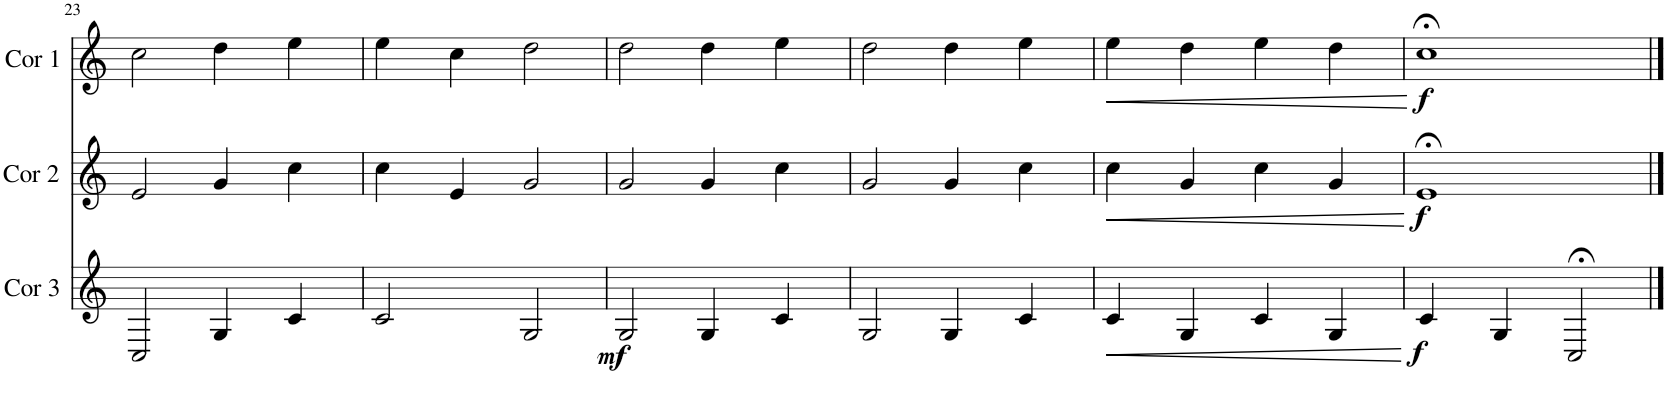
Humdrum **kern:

**kern	**dynam	**kern	**dynam	**kern	**dynam
*part3	*part3	*part2	*part2	*part1	*part1
*staff3	*staff3	*staff2	*staff2	*staff1	*staff1
*I"Cor 3	*	*I"Cor 2	*	*I"Cor 1	*
*I'Cor 3	*	*I'Cor 2	*	*I'Cor 1	*
!!LO:PB:g=z
*clefG2	*	*clefG2	*	*clefG2	*
*Trd4c7	*	*Trd4c7	*	*Trd4c7	*
*k[]	*	*k[]	*	*k[]	*
*M4/4	*	*M4/4	*	*M4/4	*
=23	=23	=23	=23	=23	=23
2C/	.	2e/	.	2cc\	.
4G/	.	4g/	.	4dd\	.
4c/	.	4cc\	.	4ee\	.
=24	=24	=24	=24	=24	=24
2c/	.	4cc\	.	4ee\	.
.	.	4e/	.	4cc\	.
2G/	.	2g/	.	2dd\	.
=25	=25	=25	=25	=25	=25
!	!LO:DY:b	!	!	!	!
2G/	mf	2g/	.	2dd\	.
4G/	.	4g/	.	4dd\	.
4c/	.	4cc\	.	4ee\	.
=26	=26	=26	=26	=26	=26
2G/	.	2g/	.	2dd\	.
4G/	.	4g/	.	4dd\	.
4c/	.	4cc\	.	4ee\	.
=27	=27	=27	=27	=27	=27
!	!LO:HP:b	!	!LO:HP:b	!	!LO:HP:b
4c/	<	4cc\	<	4ee\	<
4G/	.	4g/	.	4dd\	.
4c/	.	4cc\	.	4ee\	.
4G/	.	4g/	.	4dd\	.
.	[	.	[	.	[
=28	=28	=28	=28	=28	=28
!	!LO:DY:b	!	!LO:DY:b	!	!LO:DY:b
4c/	f	1e;<	f	1cc;<	f
4G/	.	.	.	.	.
2C;</	.	.	.	.	.
==	==	==	==	==	==
*-	*-	*-	*-	*-	*-
